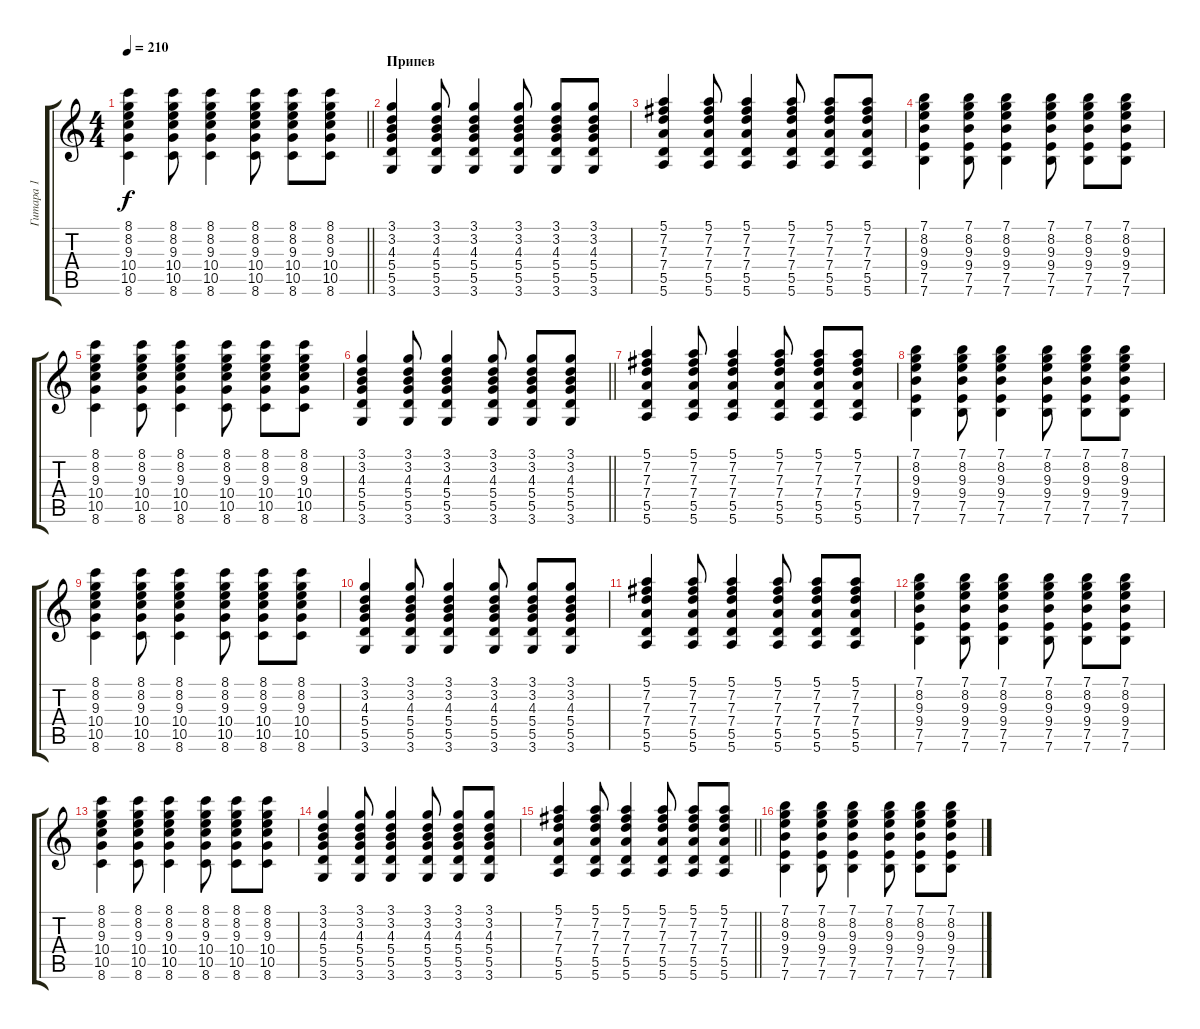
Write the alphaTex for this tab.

\track ("Гитара 1" "Гитара 1") {instrument electricguitarjazz}
\staff {score tabs}
\tuning (E4 B3 G3 D3 A2 E2) {hide}
\ts (4 4)
\tempo 210
\clef g2
\barLineRight lightlight
\ks c
(8.1 8.2 9.3 10.4 10.5 8.6).4{dy f} (8.1 8.2 9.3 10.4 10.5 8.6).8 (8.1 8.2 9.3 10.4 10.5 8.6).4 (8.1 8.2 9.3 10.4 10.5 8.6).8 (8.1 8.2 9.3 10.4 10.5 8.6).8 (8.1 8.2 9.3 10.4 10.5 8.6).8 |
\section ("" "Припев")
(3.1 3.2 4.3 5.4 5.5 3.6).4 (3.1 3.2 4.3 5.4 5.5 3.6).8 (3.1 3.2 4.3 5.4 5.5 3.6).4 (3.1 3.2 4.3 5.4 5.5 3.6).8 (3.1 3.2 4.3 5.4 5.5 3.6).8 (3.1 3.2 4.3 5.4 5.5 3.6).8 |
(5.1 7.2 7.3 7.4 5.5 5.6).4 (5.1 7.2 7.3 7.4 5.5 5.6).8 (5.1 7.2 7.3 7.4 5.5 5.6).4 (5.1 7.2 7.3 7.4 5.5 5.6).8 (5.1 7.2 7.3 7.4 5.5 5.6).8 (5.1 7.2 7.3 7.4 5.5 5.6).8 |
(7.1 8.2 9.3 9.4 7.5 7.6).4 (7.1 8.2 9.3 9.4 7.5 7.6).8 (7.1 8.2 9.3 9.4 7.5 7.6).4 (7.1 8.2 9.3 9.4 7.5 7.6).8 (7.1 8.2 9.3 9.4 7.5 7.6).8 (7.1 8.2 9.3 9.4 7.5 7.6).8 |
(8.1 8.2 9.3 10.4 10.5 8.6).4 (8.1 8.2 9.3 10.4 10.5 8.6).8 (8.1 8.2 9.3 10.4 10.5 8.6).4 (8.1 8.2 9.3 10.4 10.5 8.6).8 (8.1 8.2 9.3 10.4 10.5 8.6).8 (8.1 8.2 9.3 10.4 10.5 8.6).8 |
\barLineRight lightlight
(3.1 3.2 4.3 5.4 5.5 3.6).4 (3.1 3.2 4.3 5.4 5.5 3.6).8 (3.1 3.2 4.3 5.4 5.5 3.6).4 (3.1 3.2 4.3 5.4 5.5 3.6).8 (3.1 3.2 4.3 5.4 5.5 3.6).8 (3.1 3.2 4.3 5.4 5.5 3.6).8 |
(5.1 7.2 7.3 7.4 5.5 5.6).4 (5.1 7.2 7.3 7.4 5.5 5.6).8 (5.1 7.2 7.3 7.4 5.5 5.6).4 (5.1 7.2 7.3 7.4 5.5 5.6).8 (5.1 7.2 7.3 7.4 5.5 5.6).8 (5.1 7.2 7.3 7.4 5.5 5.6).8 |
(7.1 8.2 9.3 9.4 7.5 7.6).4 (7.1 8.2 9.3 9.4 7.5 7.6).8 (7.1 8.2 9.3 9.4 7.5 7.6).4 (7.1 8.2 9.3 9.4 7.5 7.6).8 (7.1 8.2 9.3 9.4 7.5 7.6).8 (7.1 8.2 9.3 9.4 7.5 7.6).8 |
(8.1 8.2 9.3 10.4 10.5 8.6).4 (8.1 8.2 9.3 10.4 10.5 8.6).8 (8.1 8.2 9.3 10.4 10.5 8.6).4 (8.1 8.2 9.3 10.4 10.5 8.6).8 (8.1 8.2 9.3 10.4 10.5 8.6).8 (8.1 8.2 9.3 10.4 10.5 8.6).8 |
(3.1 3.2 4.3 5.4 5.5 3.6).4 (3.1 3.2 4.3 5.4 5.5 3.6).8 (3.1 3.2 4.3 5.4 5.5 3.6).4 (3.1 3.2 4.3 5.4 5.5 3.6).8 (3.1 3.2 4.3 5.4 5.5 3.6).8 (3.1 3.2 4.3 5.4 5.5 3.6).8 |
(5.1 7.2 7.3 7.4 5.5 5.6).4 (5.1 7.2 7.3 7.4 5.5 5.6).8 (5.1 7.2 7.3 7.4 5.5 5.6).4 (5.1 7.2 7.3 7.4 5.5 5.6).8 (5.1 7.2 7.3 7.4 5.5 5.6).8 (5.1 7.2 7.3 7.4 5.5 5.6).8 |
(7.1 8.2 9.3 9.4 7.5 7.6).4 (7.1 8.2 9.3 9.4 7.5 7.6).8 (7.1 8.2 9.3 9.4 7.5 7.6).4 (7.1 8.2 9.3 9.4 7.5 7.6).8 (7.1 8.2 9.3 9.4 7.5 7.6).8 (7.1 8.2 9.3 9.4 7.5 7.6).8 |
(8.1 8.2 9.3 10.4 10.5 8.6).4 (8.1 8.2 9.3 10.4 10.5 8.6).8 (8.1 8.2 9.3 10.4 10.5 8.6).4 (8.1 8.2 9.3 10.4 10.5 8.6).8 (8.1 8.2 9.3 10.4 10.5 8.6).8 (8.1 8.2 9.3 10.4 10.5 8.6).8 |
(3.1 3.2 4.3 5.4 5.5 3.6).4 (3.1 3.2 4.3 5.4 5.5 3.6).8 (3.1 3.2 4.3 5.4 5.5 3.6).4 (3.1 3.2 4.3 5.4 5.5 3.6).8 (3.1 3.2 4.3 5.4 5.5 3.6).8 (3.1 3.2 4.3 5.4 5.5 3.6).8 |
\barLineRight lightlight
(5.1 7.2 7.3 7.4 5.5 5.6).4 (5.1 7.2 7.3 7.4 5.5 5.6).8 (5.1 7.2 7.3 7.4 5.5 5.6).4 (5.1 7.2 7.3 7.4 5.5 5.6).8 (5.1 7.2 7.3 7.4 5.5 5.6).8 (5.1 7.2 7.3 7.4 5.5 5.6).8 |
(7.1 8.2 9.3 9.4 7.5 7.6).4 (7.1 8.2 9.3 9.4 7.5 7.6).8 (7.1 8.2 9.3 9.4 7.5 7.6).4 (7.1 8.2 9.3 9.4 7.5 7.6).8 (7.1 8.2 9.3 9.4 7.5 7.6).8 (7.1 8.2 9.3 9.4 7.5 7.6).8
